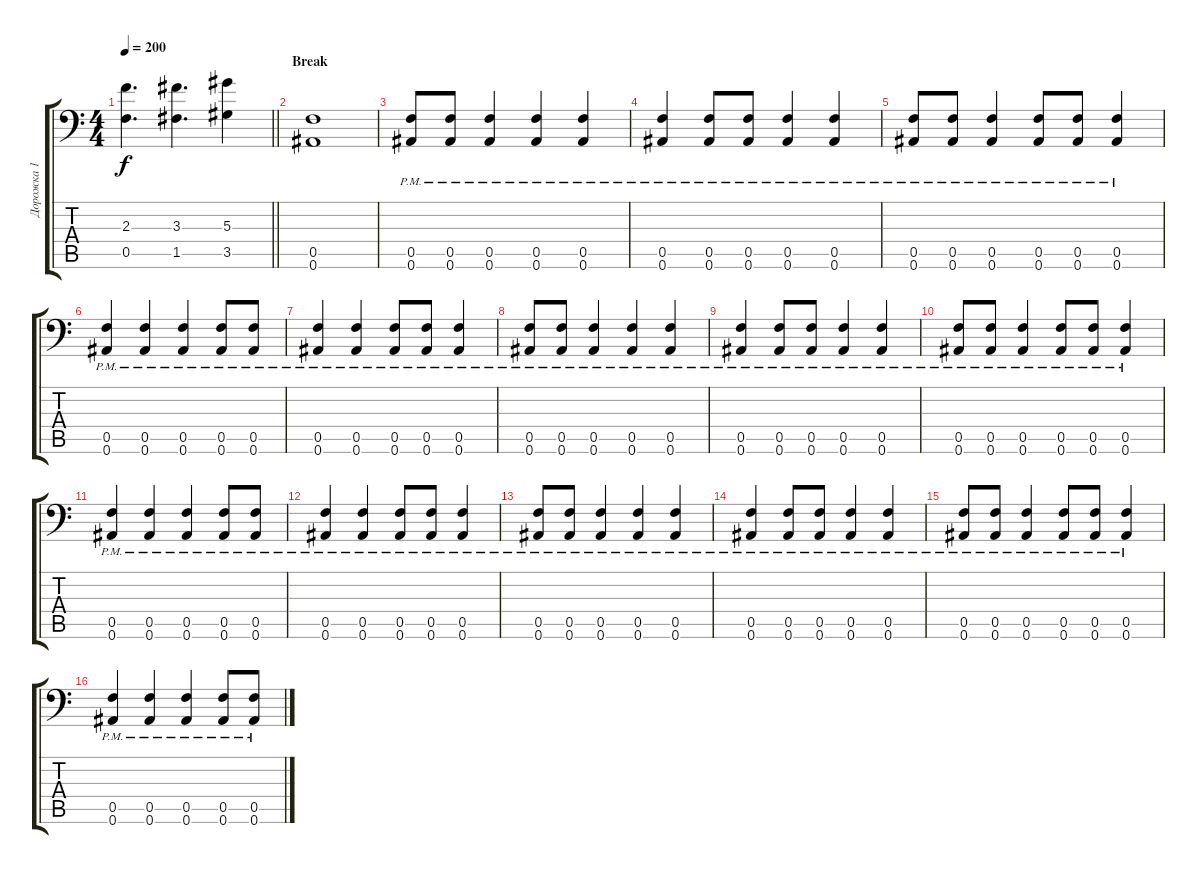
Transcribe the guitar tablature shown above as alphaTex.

\track ("Дорожка 1" "Дорожка 1") {instrument distortionguitar}
\staff {score tabs}
\tuning (C4 G3 Eb3 Bb2 F2 Bb1) {hide}
\ts (4 4)
\tempo 200
\clef f4
\barLineRight lightlight
\ks c
(2.3 0.5).4{d dy f} (3.3 1.5).4{d} (5.3 3.5).4 |
\section ("" "Break")
(0.5 0.6).1 |
(0.5{pm} 0.6{pm}).8 (0.5{pm} 0.6{pm}).8 (0.5{pm} 0.6{pm}).4 (0.5{pm} 0.6{pm}).4 (0.5{pm} 0.6{pm}).4 |
(0.5 0.6{pm}).4 (0.5{pm} 0.6{pm}).8 (0.5{pm} 0.6{pm}).8 (0.5{pm} 0.6{pm}).4 (0.5{pm} 0.6{pm}).4 |
(0.5{pm} 0.6{pm}).8 (0.5{pm} 0.6{pm}).8 (0.5{pm} 0.6{pm}).4 (0.5{pm} 0.6{pm}).8 (0.5{pm} 0.6{pm}).8 (0.5{pm} 0.6{pm}).4 |
(0.5{pm} 0.6{pm}).4 (0.5{pm} 0.6{pm}).4 (0.5{pm} 0.6{pm}).4 (0.5{pm} 0.6{pm}).8 (0.5{pm} 0.6{pm}).8 |
(0.5{pm} 0.6{pm}).4 (0.5{pm} 0.6).4 (0.5{pm} 0.6{pm}).8 (0.5{pm} 0.6{pm}).8 (0.5{pm} 0.6{pm}).4 |
(0.5{pm} 0.6{pm}).8 (0.5{pm} 0.6{pm}).8 (0.5{pm} 0.6{pm}).4 (0.5{pm} 0.6{pm}).4 (0.5{pm} 0.6{pm}).4 |
(0.5{pm} 0.6{pm}).4 (0.5{pm} 0.6{pm}).8 (0.5{pm} 0.6{pm}).8 (0.5{pm} 0.6{pm}).4 (0.5{pm} 0.6{pm}).4 |
(0.5{pm} 0.6{pm}).8 (0.5{pm} 0.6{pm}).8 (0.5{pm} 0.6{pm}).4 (0.5{pm} 0.6{pm}).8 (0.5{pm} 0.6{pm}).8 (0.5{pm} 0.6{pm}).4 |
(0.5{pm} 0.6{pm}).4 (0.5{pm} 0.6{pm}).4 (0.5{pm} 0.6{pm}).4 (0.5{pm} 0.6{pm}).8 (0.5{pm} 0.6{pm}).8 |
(0.5{pm} 0.6{pm}).4 (0.5{pm} 0.6).4 (0.5{pm} 0.6{pm}).8 (0.5{pm} 0.6{pm}).8 (0.5{pm} 0.6{pm}).4 |
(0.5{pm} 0.6{pm}).8 (0.5{pm} 0.6{pm}).8 (0.5{pm} 0.6{pm}).4 (0.5{pm} 0.6{pm}).4 (0.5{pm} 0.6{pm}).4 |
(0.5 0.6{pm}).4 (0.5{pm} 0.6{pm}).8 (0.5{pm} 0.6{pm}).8 (0.5{pm} 0.6{pm}).4 (0.5{pm} 0.6{pm}).4 |
(0.5{pm} 0.6{pm}).8 (0.5{pm} 0.6{pm}).8 (0.5{pm} 0.6{pm}).4 (0.5{pm} 0.6{pm}).8 (0.5{pm} 0.6{pm}).8 (0.5{pm} 0.6{pm}).4 |
(0.5{pm} 0.6{pm}).4 (0.5{pm} 0.6{pm}).4 (0.5{pm} 0.6{pm}).4 (0.5{pm} 0.6{pm}).8 (0.5{pm} 0.6{pm}).8
